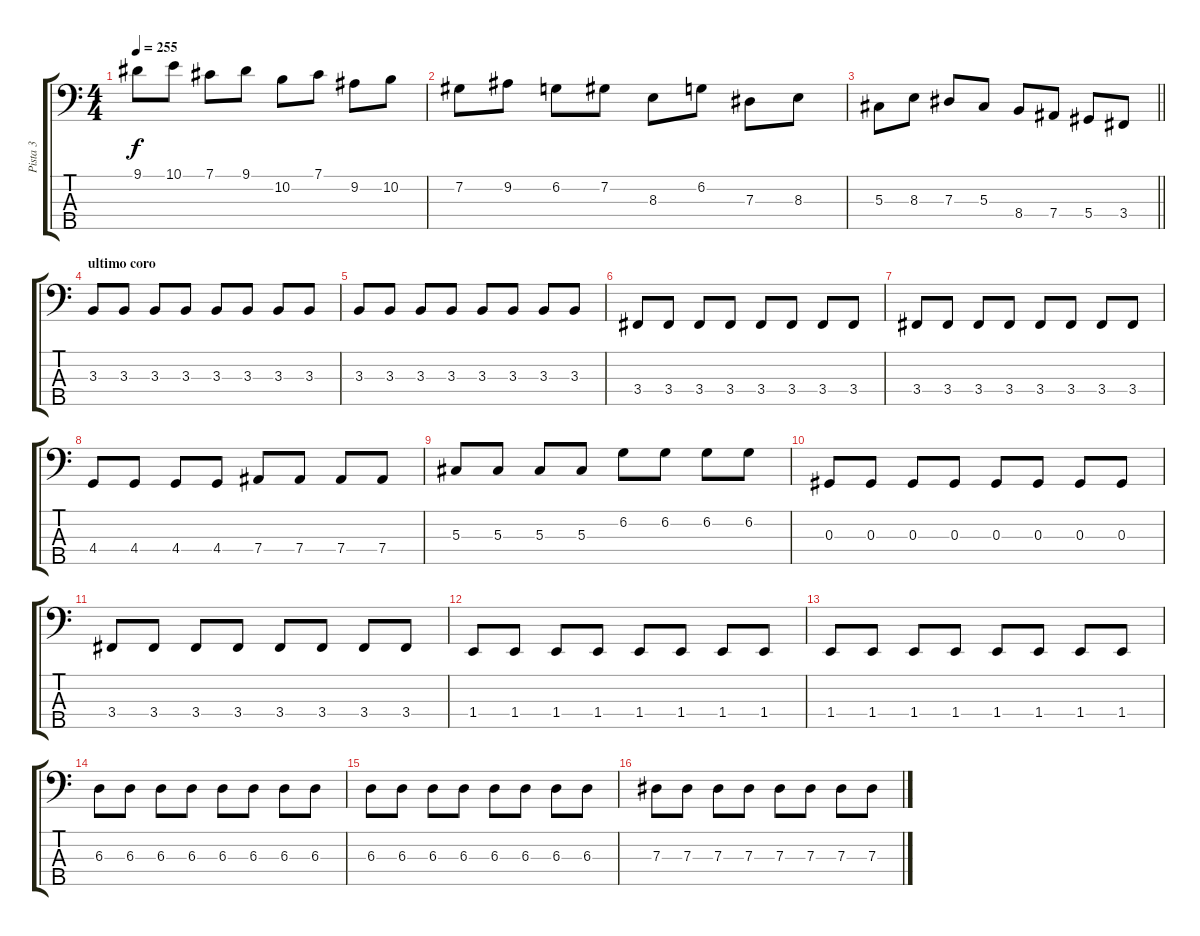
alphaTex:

\track ("Pista 3" "Pista 3") {instrument electricbassfinger}
\staff {score tabs}
\tuning (Gb2 Db2 Ab1 Eb1 Bb0) {hide}
\ts (4 4)
\tempo 255
\clef f4
\ks c
9.1.8{dy f} 10.1.8 7.1.8 9.1.8 10.2.8 7.1.8 9.2.8 10.2.8 |
7.2.8 9.2.8 6.2.8 7.2.8 8.3.8 6.2.8 7.3.8 8.3.8 |
\barLineRight lightlight
5.3.8 8.3.8 7.3.8 5.3.8 8.4.8 7.4.8 5.4.8 3.4.8 |
\section ("" "ultimo coro ")
3.3.8 3.3.8 3.3.8 3.3.8 3.3.8 3.3.8 3.3.8 3.3.8 |
3.3.8 3.3.8 3.3.8 3.3.8 3.3.8 3.3.8 3.3.8 3.3.8 |
3.4.8 3.4.8 3.4.8 3.4.8 3.4.8 3.4.8 3.4.8 3.4.8 |
3.4.8 3.4.8 3.4.8 3.4.8 3.4.8 3.4.8 3.4.8 3.4.8 |
4.4.8 4.4.8 4.4.8 4.4.8 7.4.8 7.4.8 7.4.8 7.4.8 |
5.3.8 5.3.8 5.3.8 5.3.8 6.2.8 6.2.8 6.2.8 6.2.8 |
0.3.8 0.3.8 0.3.8 0.3.8 0.3.8 0.3.8 0.3.8 0.3.8 |
3.4.8 3.4.8 3.4.8 3.4.8 3.4.8 3.4.8 3.4.8 3.4.8 |
1.4.8 1.4.8 1.4.8 1.4.8 1.4.8 1.4.8 1.4.8 1.4.8 |
1.4.8 1.4.8 1.4.8 1.4.8 1.4.8 1.4.8 1.4.8 1.4.8 |
6.3.8 6.3.8 6.3.8 6.3.8 6.3.8 6.3.8 6.3.8 6.3.8 |
6.3.8 6.3.8 6.3.8 6.3.8 6.3.8 6.3.8 6.3.8 6.3.8 |
7.3.8 7.3.8 7.3.8 7.3.8 7.3.8 7.3.8 7.3.8 7.3.8
